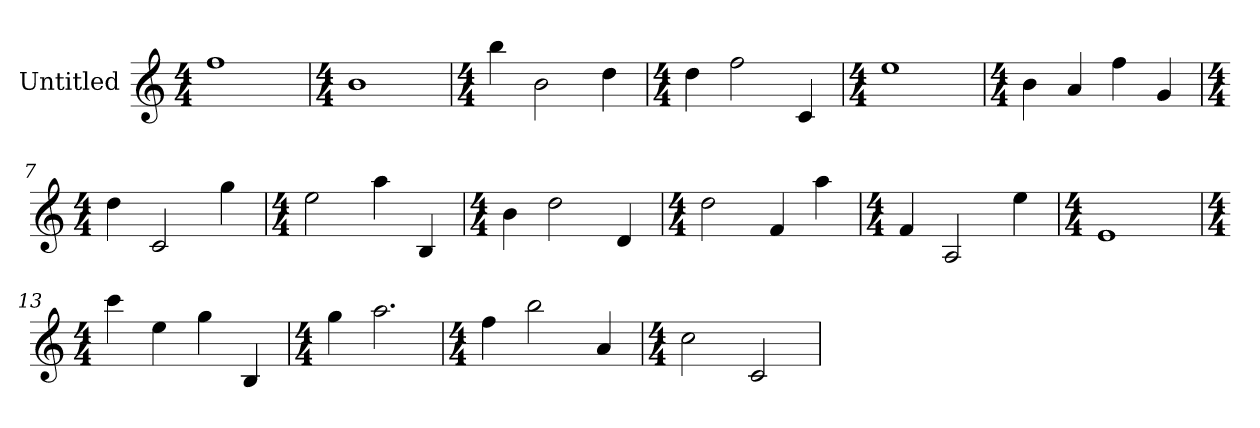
**kern
*part1
*staff1
*I"Untitled
*k[]
*C:
*M4/4
=1
1ff
=2
*k[]
*C:
*M4/4
1b
=3
*k[]
*C:
*M4/4
4bb
2b
4dd
=4
*k[]
*C:
*M4/4
4dd
2ff
4c
=5
*k[]
*C:
*M4/4
1ee
=6
*k[]
*C:
*M4/4
4b
4a
4ff
4g
=7
*k[]
*C:
*M4/4
4dd
2c
4gg
=8
*k[]
*C:
*M4/4
2ee
4aa
4B
=9
*k[]
*C:
*M4/4
4b
2dd
4d
=10
*k[]
*C:
*M4/4
2dd
4f
4aa
=11
*k[]
*C:
*M4/4
4f
2A
4ee
=12
*k[]
*C:
*M4/4
1e
=13
*k[]
*C:
*M4/4
4ccc
4ee
4gg
4B
=14
*k[]
*C:
*M4/4
4gg
!LO:N:vis=2.
2aa
=15
*k[]
*C:
*M4/4
4ff
2bb
4a
=16
*k[]
*C:
*M4/4
2cc
2c
=
*-
